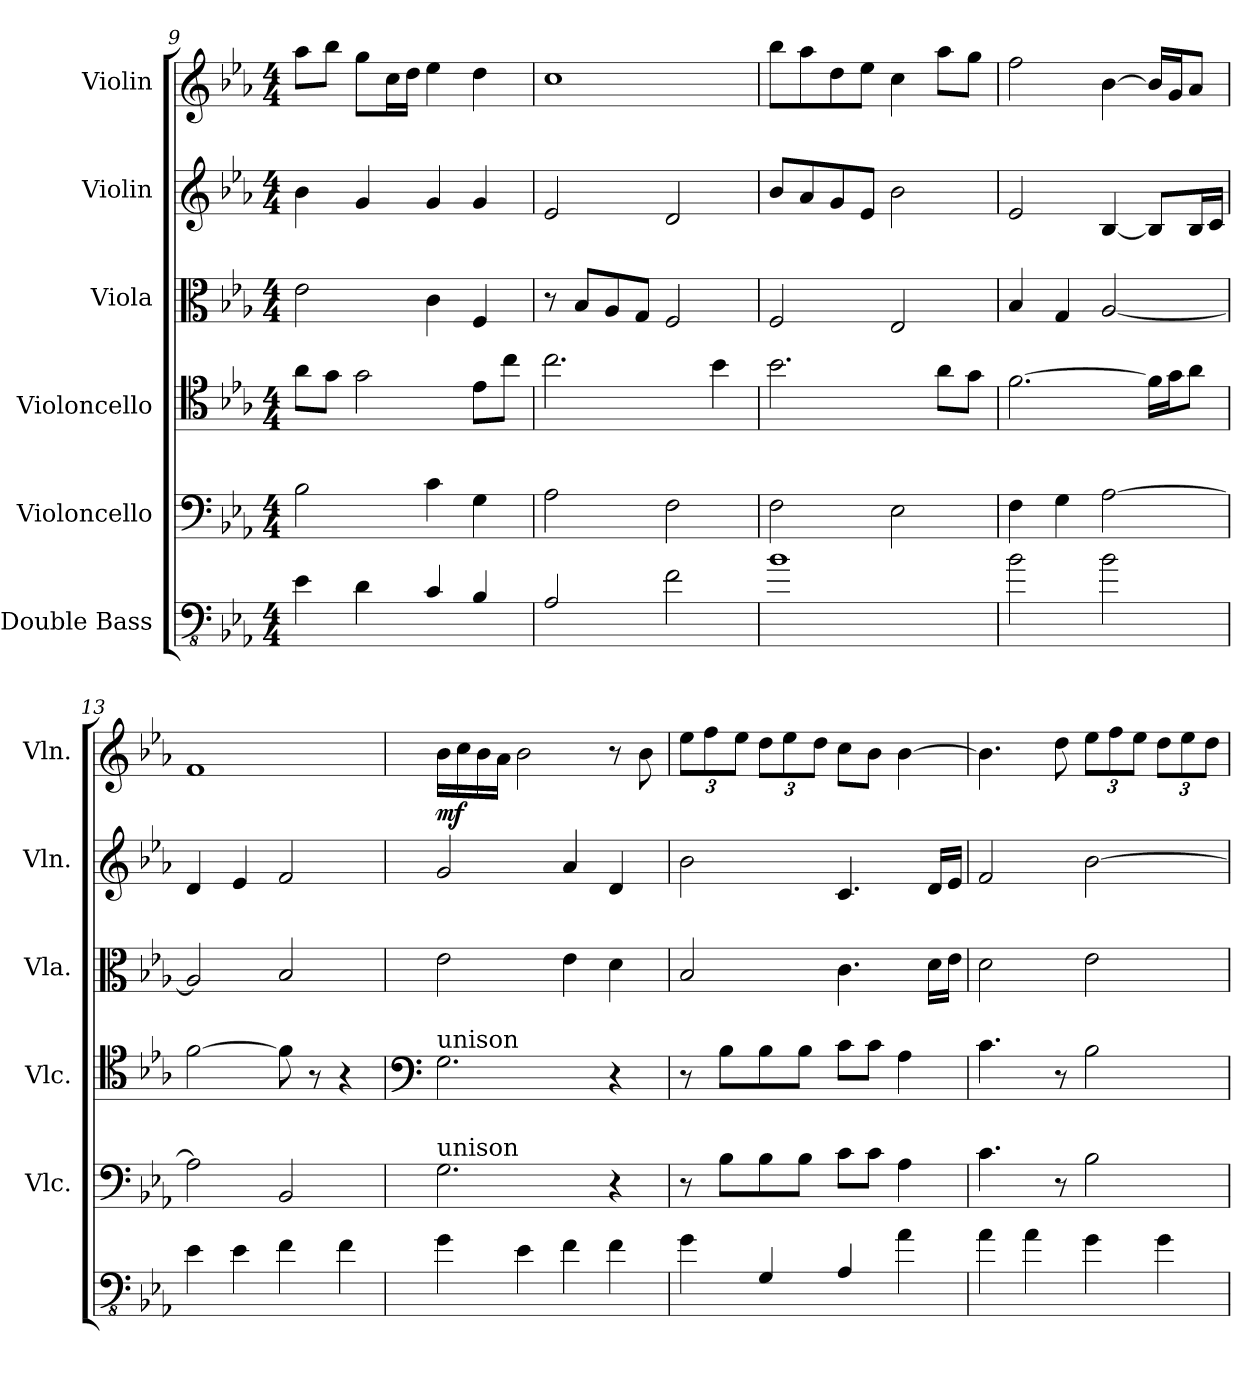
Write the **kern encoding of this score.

**kern	**kern	**kern	**kern	**kern	**kern	**dynam
*part6	*part5	*part4	*part3	*part2	*part1	*part1
*staff6	*staff5	*staff4	*staff3	*staff2	*staff1	*staff1
*I"Double Bass	*I"Violoncello	*I"Violoncello	*I"Viola	*I"Violin	*I"Violin	*
*	*I'Vlc.	*I'Vlc.	*I'Vla.	*I'Vln.	*I'Vln.	*
*clefFv4	*clefF4	*clefC4	*clefC3	*clefG2	*clefG2	*
*ITrd7c12	*	*	*	*	*	*
*k[b-e-a-]	*k[b-e-a-]	*k[b-e-a-]	*k[b-e-a-]	*k[b-e-a-]	*k[b-e-a-]	*
*M4/4	*M4/4	*M4/4	*M4/4	*M4/4	*M4/4	*
=9	=9	=9	=9	=9	=9	=9
4EE-\	2B-\	8a-\L	2e-\	4b-\	8aa-\L	.
.	.	8g\J	.	.	8bb-\J	.
4DD\	.	2g\	.	4g/	8gg\L	.
.	.	.	.	.	16cc\L	.
.	.	.	.	.	16dd\JJ	.
4CC/	4c\	.	4c\	4g/	4ee-\	.
4BBB-/	4G\	8e-\L	4F/	4g/	4dd\	.
.	.	8cc\J	.	.	.	.
=10	=10	=10	=10	=10	=10	=10
2AAA-/	2A-\	2.cc\	8r	2e-/	1cc	.
.	.	.	8B-/L	.	.	.
.	.	.	8A-/	.	.	.
.	.	.	8G/J	.	.	.
2FF\	2F\	.	2F/	2d/	.	.
.	.	4b-\	.	.	.	.
=11	=11	=11	=11	=11	=11	=11
1BB-	2F\	2.b-\	2F/	8b-/L	8bb-\L	.
.	.	.	.	8a-/	8aa-\	.
.	.	.	.	8g/	8dd\	.
.	.	.	.	8e-/J	8ee-\J	.
.	2E-\	.	2E-/	2b-\	4cc\	.
.	.	8a-\L	.	.	8aa-\L	.
.	.	8g\J	.	.	8gg\J	.
=12	=12	=12	=12	=12	=12	=12
2BB-\	4F\	[2.f\	4B-/	2e-/	2ff\	.
.	4G\	.	4G/	.	.	.
2BB-\	[2A-\	.	[2A-/	[4B-/	[4b-\	.
.	.	16f\LL]	.	8B-/L]	16b-/LL]	.
.	.	16g\J	.	.	16g/J	.
.	.	8a-\J	.	16B-/L	8a-/J	.
.	.	.	.	16c/JJ	.	.
!!LO:PB:g=z
=13	=13	=13	=13	=13	=13	=13
4EE-\	2A-\]	[2f\	2A-/]	4d/	1f	.
4EE-\	.	.	.	4e-/	.	.
4FF\	2BB-/	8f\]	2B-/	2f/	.	.
.	.	8r	.	.	.	.
4FF\	.	4r	.	.	.	.
=14	=14	=14	=14	=14	=14	=14
*	*	*clefF4	*	*	*	*
!	!	!LO:TX:a:t=unison	!	!	!	!
!	!LO:TX:a:t=unison	!	!	!	!	!
!	!	!	!	!	!	!LO:DY:b
4GG\	2.G\	2.G\	2e-\	2g/	16b-\LL	mf
.	.	.	.	.	16cc\	.
.	.	.	.	.	16b-\	.
.	.	.	.	.	16a-\JJ	.
4EE-\	.	.	.	.	2b-\	.
4FF\	.	.	4e-\	4a-/	.	.
4FF\	4r	4r	4d\	4d/	8r	.
.	.	.	.	.	8b-\	.
=15	=15	=15	=15	=15	=15	=15
*	*	*	*	*	*Xbrackettup	*
4GG\	8r	8r	2B-/	2b-\	12ee-\L	.
.	.	.	.	.	12ff\	.
.	8B-\L	8B-\L	.	.	.	.
.	.	.	.	.	12ee-\J	.
4GGG/	8B-\	8B-\	.	.	12dd\L	.
.	.	.	.	.	12ee-\	.
.	8B-\J	8B-\J	.	.	.	.
.	.	.	.	.	12dd\J	.
4AAA-/	8c\L	8c\L	4.c\	4.c/	8cc\L	.
.	8c\J	8c\J	.	.	8b-\J	.
4AA-\	4A-\	4A-\	.	.	[4b-\	.
.	.	.	16d\LL	16d/LL	.	.
.	.	.	16e-\JJ	16e-/JJ	.	.
=16	=16	=16	=16	=16	=16	=16
4AA-\	4.c\	4.c\	2d\	2f/	4.b-\]	.
4AA-\	.	.	.	.	.	.
.	8r	8r	.	.	8dd\	.
4GG\	2B-\	2B-\	2e-\	[2b-\	12ee-\L	.
.	.	.	.	.	12ff\	.
.	.	.	.	.	12ee-\J	.
4GG\	.	.	.	.	12dd\L	.
.	.	.	.	.	12ee-\	.
.	.	.	.	.	12dd\J	.
=	=	=	=	=	=	=
*-	*-	*-	*-	*-	*-	*-
